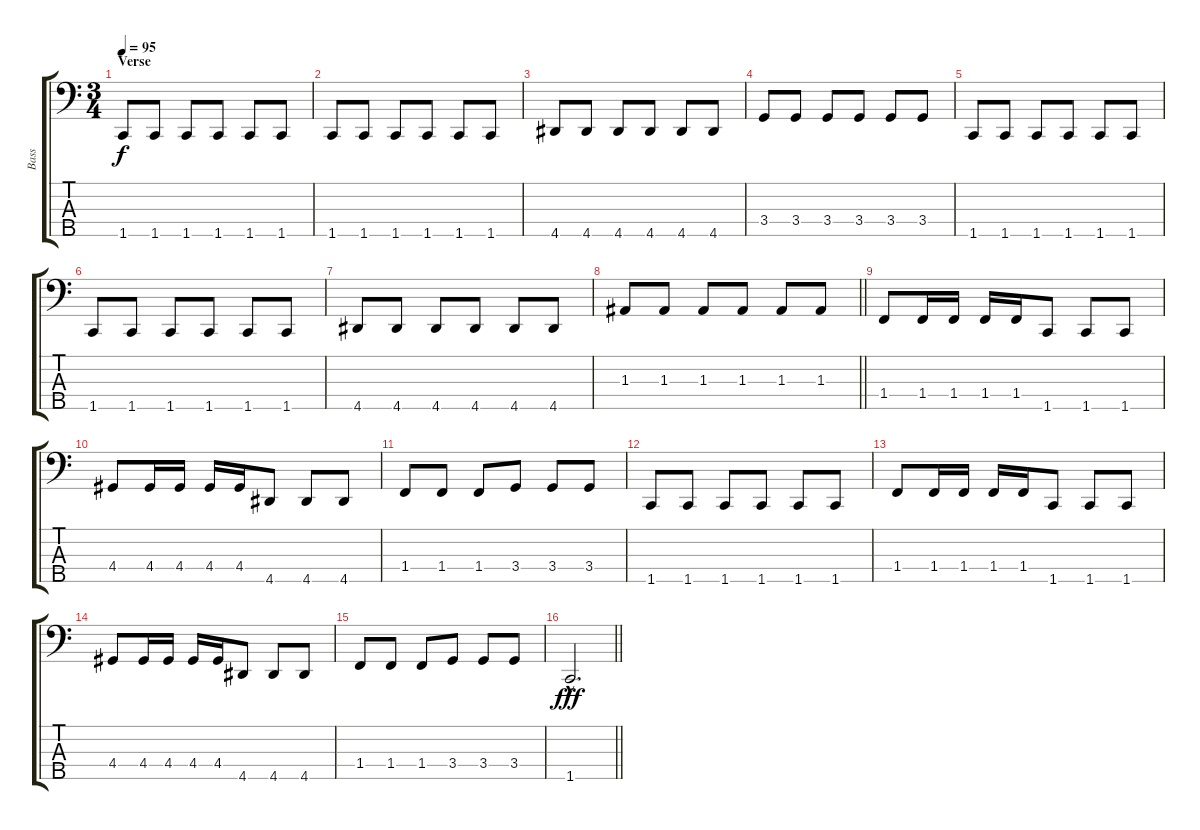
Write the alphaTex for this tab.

\track ("Bass" "Bass") {instrument electricbassfinger}
\staff {score tabs}
\tuning (G2 D2 A1 E1 B0) {hide}
\ts (3 4)
\section ("" "Verse")
\tempo 95
\clef f4
\ks c
1.5.8{dy f instrument electricbassfinger} 1.5.8 1.5.8 1.5.8 1.5.8 1.5.8 |
1.5.8 1.5.8 1.5.8 1.5.8 1.5.8 1.5.8 |
4.5.8 4.5.8 4.5.8 4.5.8 4.5.8 4.5.8 |
3.4.8 3.4.8 3.4.8 3.4.8 3.4.8 3.4.8 |
1.5.8 1.5.8 1.5.8 1.5.8 1.5.8 1.5.8 |
1.5.8 1.5.8 1.5.8 1.5.8 1.5.8 1.5.8 |
4.5.8 4.5.8 4.5.8 4.5.8 4.5.8 4.5.8 |
\barLineRight lightlight
1.3.8 1.3.8 1.3.8 1.3.8 1.3.8 1.3.8 |
1.4.8 1.4.16 1.4.16 1.4.16 1.4.16 1.5.8 1.5.8 1.5.8 |
4.4.8 4.4.16 4.4.16 4.4.16 4.4.16 4.5.8 4.5.8 4.5.8 |
1.4.8 1.4.8 1.4.8 3.4.8 3.4.8 3.4.8 |
1.5.8 1.5.8 1.5.8 1.5.8 1.5.8 1.5.8 |
1.4.8 1.4.16 1.4.16 1.4.16 1.4.16 1.5.8 1.5.8 1.5.8 |
4.4.8 4.4.16 4.4.16 4.4.16 4.4.16 4.5.8 4.5.8 4.5.8 |
1.4.8 1.4.8 1.4.8 3.4.8 3.4.8 3.4.8 |
\barLineRight lightlight
1.5{hac}.2{d dy fff}
